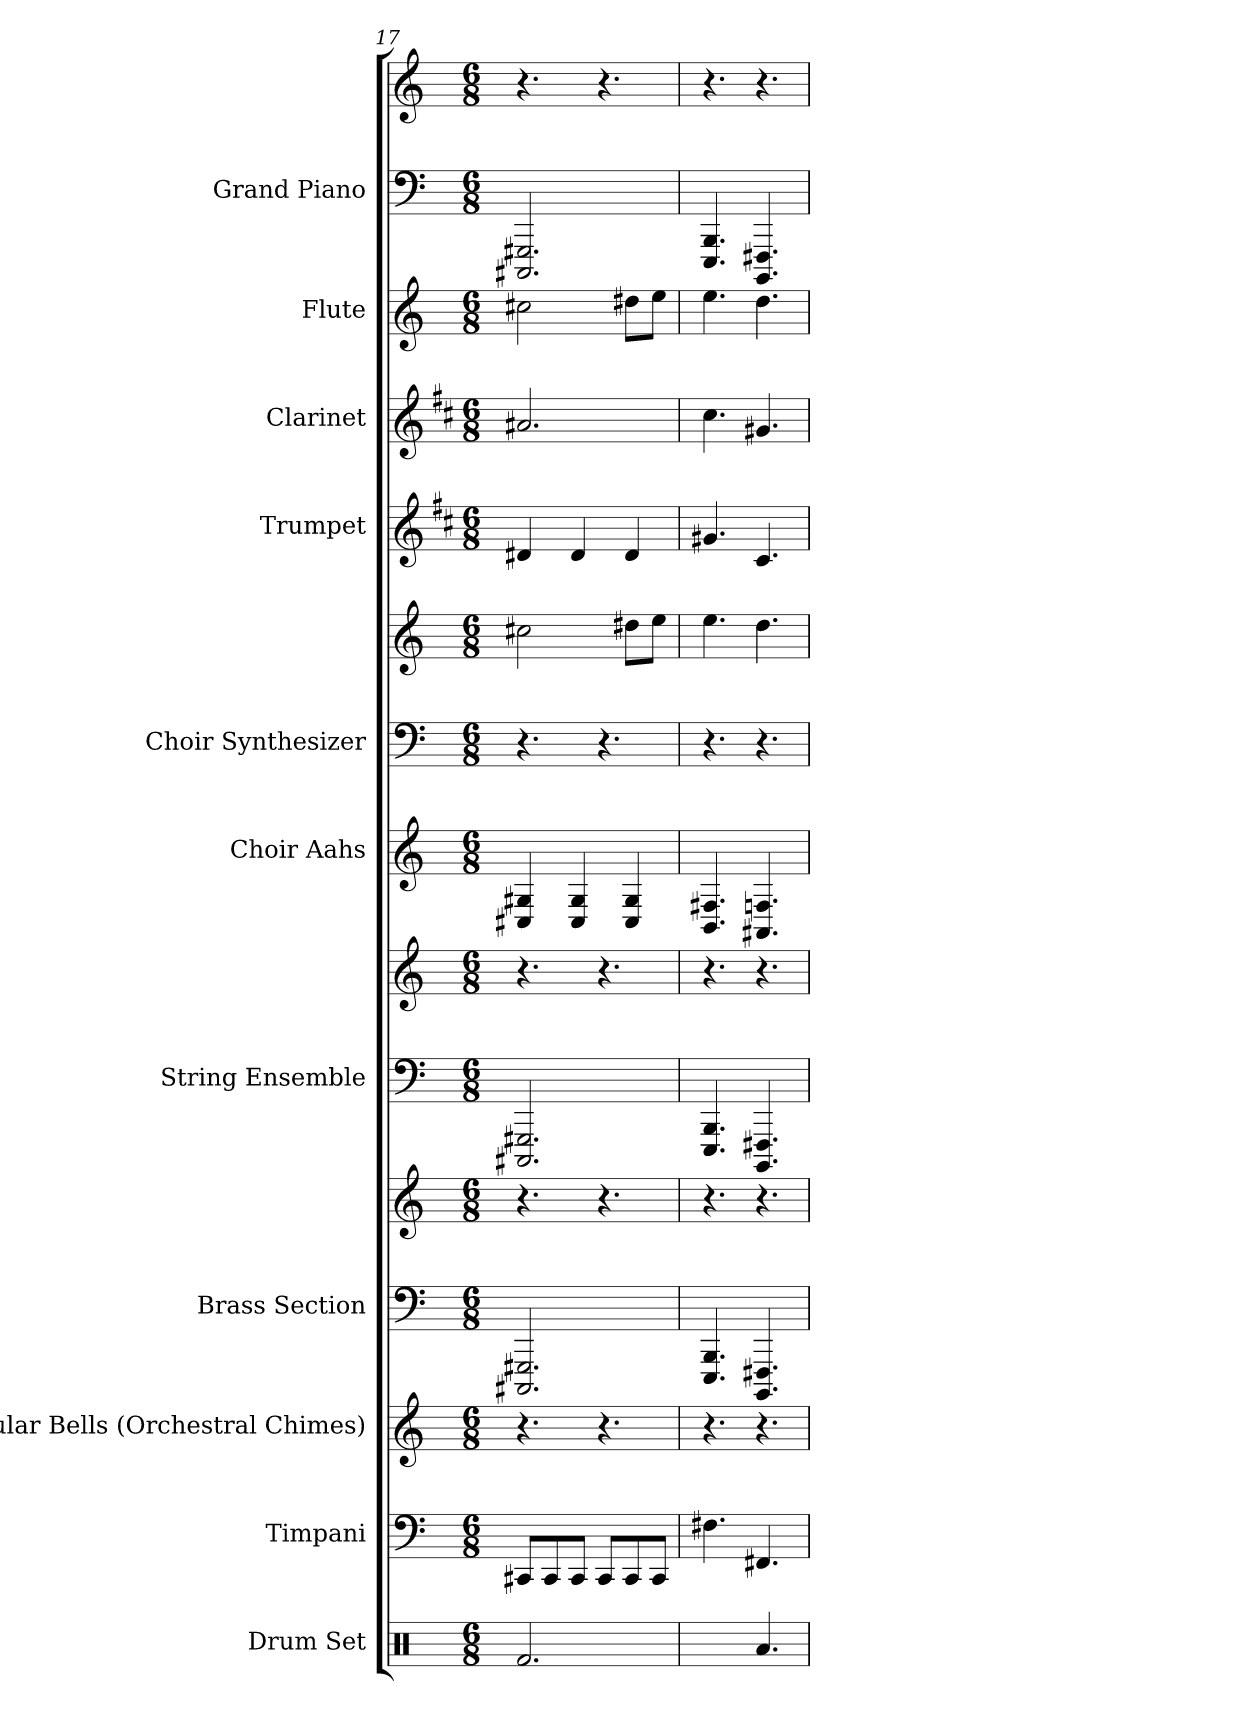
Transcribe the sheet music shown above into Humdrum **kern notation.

**kern	**kern	**kern	**kern	**kern	**kern	**kern	**kern	**kern	**kern	**kern	**kern	**kern	**kern	**kern
*part11	*part10	*part9	*part8	*part8	*part7	*part7	*part6	*part5	*part5	*part4	*part3	*part2	*part1	*part1
*staff15	*staff14	*staff13	*staff12	*staff11	*staff10	*staff9	*staff8	*staff7	*staff6	*staff5	*staff4	*staff3	*staff2	*staff1
*I"Drum Set	*I"Timpani	*I"Tubular Bells (Orchestral Chimes)	*I"Brass Section	*	*I"String Ensemble	*	*I"Choir Aahs	*I"Choir Synthesizer	*	*I"Trumpet	*I"Clarinet	*I"Flute	*I"Grand Piano	*
*I'Drs.	*I'Timp.	*I'Tu. Be.	*I'Brs. Se.	*	*I'St. Ens.	*	*I'Ch. Aa.	*I'Synth.	*	*I'Tpt.	*I'Cl.	*I'Fl.	*I'Pno.	*
*clefX	*clefF4	*clefG2	*clefF4	*clefG2	*clefF4	*clefG2	*clefG2	*clefF4	*clefG2	*clefG2	*clefG2	*clefG2	*clefF4	*clefG2
*	*	*	*	*	*	*	*	*	*	*ITrd1c2	*ITrd1c2	*	*	*
*k[]	*k[]	*k[]	*k[]	*k[]	*k[]	*k[]	*k[]	*k[]	*k[]	*k[]	*k[]	*k[]	*k[]	*k[]
*M6/8	*M6/8	*M6/8	*M6/8	*M6/8	*M6/8	*M6/8	*M6/8	*M6/8	*M6/8	*M6/8	*M6/8	*M6/8	*M6/8	*M6/8
=17	=17	=17	=17	=17	=17	=17	=17	=17	=17	=17	=17	=17	=17	=17
2.Rf	8CC#XL	4.r	2.CCC#X 2.GGG#X	4.r	2.CCC#X 2.GGG#X	4.r	4C#X 4G#X	4.r	2cc#X	4c#X	2.g#X	2cc#X	2.CCC#X 2.GGG#X	4.r
.	8CC#	.	.	.	.	.	.	.	.	.	.	.	.	.
.	8CC#J	.	.	.	.	.	4C# 4G#	.	.	4c#	.	.	.	.
.	8CC#L	4.r	.	4.r	.	4.r	.	4.r	.	.	.	.	.	4.r
.	8CC#	.	.	.	.	.	4C# 4G#	.	8dd#XL	4c#	.	8dd#XL	.	.
.	8CC#J	.	.	.	.	.	.	.	8eeJ	.	.	8eeJ	.	.
=18	=18	=18	=18	=18	=18	=18	=18	=18	=18	=18	=18	=18	=18	=18
4.R	4.F#X	4.r	4.EEE 4.BBB	4.r	4.EEE 4.BBB	4.r	4.BB 4.F#X	4.r	4.ee	4.f#X	4.b	4.ee	4.EEE 4.BBB	4.r
4.Ra	4.FF#X	4.r	4.BBBB 4.FFF#X	4.r	4.BBBB 4.FFF#X	4.r	4.AA#X 4.Fn	4.r	4.dd	4.B	4.f#X	4.dd	4.BBBB 4.FFF#X	4.r
=	=	=	=	=	=	=	=	=	=	=	=	=	=	=
*-	*-	*-	*-	*-	*-	*-	*-	*-	*-	*-	*-	*-	*-	*-
